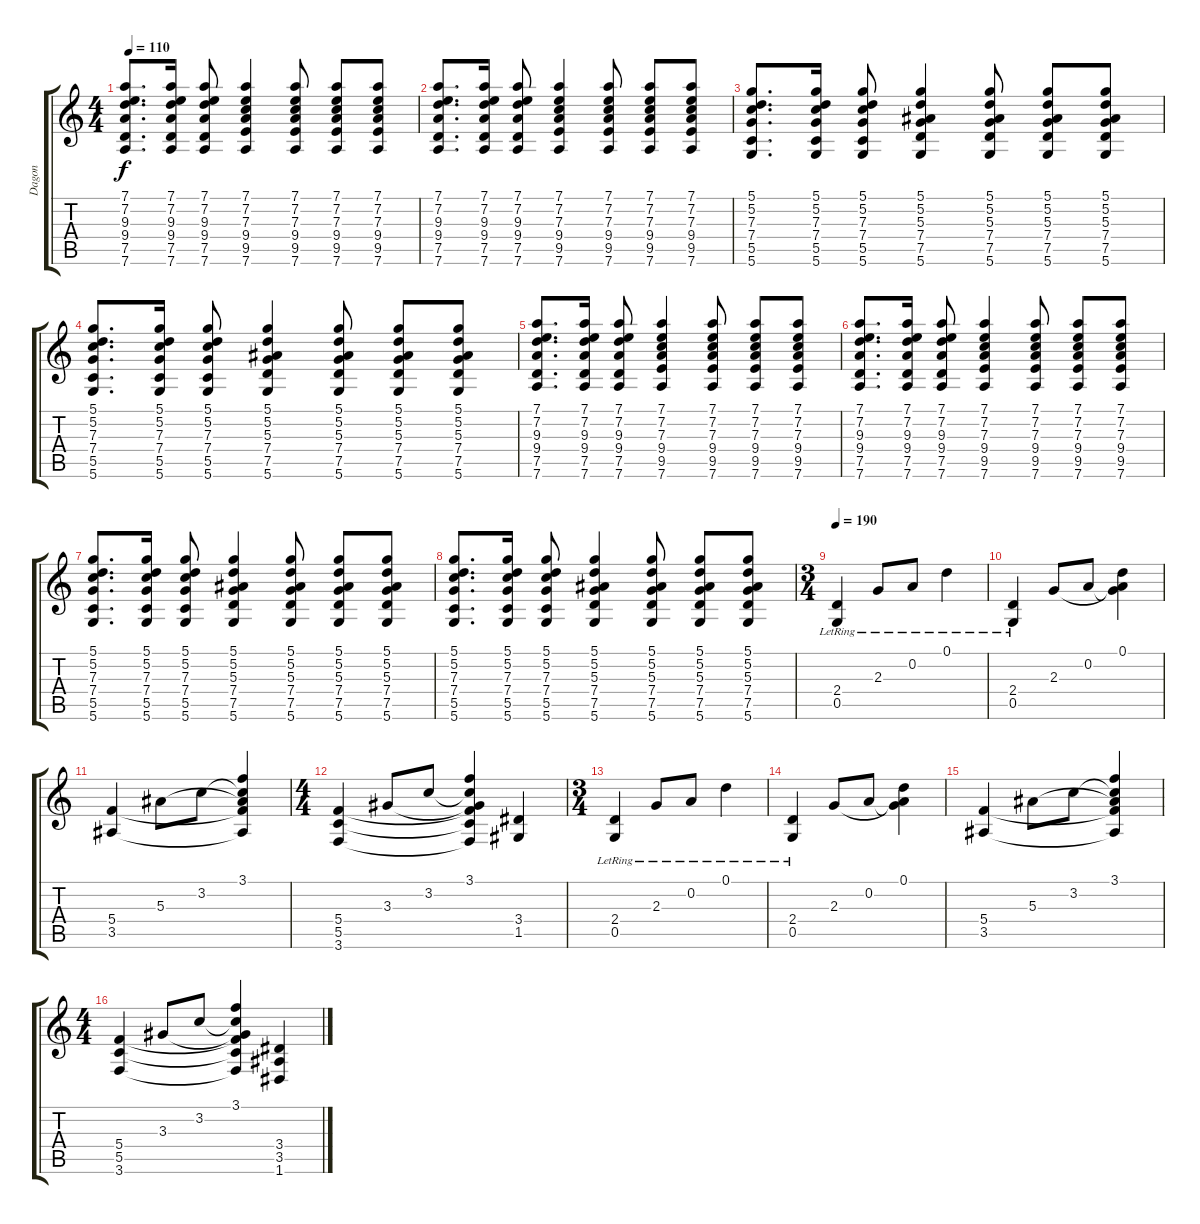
\track ("Dagon" "Dagon") {instrument distortionguitar}
\staff {score tabs}
\tuning (D4 A3 F3 C3 G2 D2) {hide}
\ts (4 4)
\tempo 110
\clef g2
\ks c
(7.1 7.2 9.3 9.4 7.5 7.6).8{d dy f} (7.1 7.2 9.3 9.4 7.5 7.6).16 (7.1 7.2 9.3 9.4 7.5 7.6).8 (7.1 7.2 7.3 9.4 9.5 7.6).4 (7.1 7.2 7.3 9.4 9.5 7.6).8 (7.1 7.2 7.3 9.4 9.5 7.6).8 (7.1 7.2 7.3 9.4 9.5 7.6).8 |
(7.1 7.2 9.3 9.4 7.5 7.6).8{d} (7.1 7.2 9.3 9.4 7.5 7.6).16 (7.1 7.2 9.3 9.4 7.5 7.6).8 (7.1 7.2 7.3 9.4 9.5 7.6).4 (7.1 7.2 7.3 9.4 9.5 7.6).8 (7.1 7.2 7.3 9.4 9.5 7.6).8 (7.1 7.2 7.3 9.4 9.5 7.6).8 |
(5.1 5.2 7.3 7.4 5.5 5.6).8{d} (5.1 5.2 7.3 7.4 5.5 5.6).16 (5.1 5.2 7.3 7.4 5.5 5.6).8 (5.1 5.2 5.3 7.4 7.5 5.6).4 (5.1 5.2 5.3 7.4 7.5 5.6).8 (5.1 5.2 5.3 7.4 7.5 5.6).8 (5.1 5.2 5.3 7.4 7.5 5.6).8 |
(5.1 5.2 7.3 7.4 5.5 5.6).8{d} (5.1 5.2 7.3 7.4 5.5 5.6).16 (5.1 5.2 7.3 7.4 5.5 5.6).8 (5.1 5.2 5.3 7.4 7.5 5.6).4 (5.1 5.2 5.3 7.4 7.5 5.6).8 (5.1 5.2 5.3 7.4 7.5 5.6).8 (5.1 5.2 5.3 7.4 7.5 5.6).8 |
(7.1 7.2 9.3 9.4 7.5 7.6).8{d} (7.1 7.2 9.3 9.4 7.5 7.6).16 (7.1 7.2 9.3 9.4 7.5 7.6).8 (7.1 7.2 7.3 9.4 9.5 7.6).4 (7.1 7.2 7.3 9.4 9.5 7.6).8 (7.1 7.2 7.3 9.4 9.5 7.6).8 (7.1 7.2 7.3 9.4 9.5 7.6).8 |
(7.1 7.2 9.3 9.4 7.5 7.6).8{d} (7.1 7.2 9.3 9.4 7.5 7.6).16 (7.1 7.2 9.3 9.4 7.5 7.6).8 (7.1 7.2 7.3 9.4 9.5 7.6).4 (7.1 7.2 7.3 9.4 9.5 7.6).8 (7.1 7.2 7.3 9.4 9.5 7.6).8 (7.1 7.2 7.3 9.4 9.5 7.6).8 |
(5.1 5.2 7.3 7.4 5.5 5.6).8{d} (5.1 5.2 7.3 7.4 5.5 5.6).16 (5.1 5.2 7.3 7.4 5.5 5.6).8 (5.1 5.2 5.3 7.4 7.5 5.6).4 (5.1 5.2 5.3 7.4 7.5 5.6).8 (5.1 5.2 5.3 7.4 7.5 5.6).8 (5.1 5.2 5.3 7.4 7.5 5.6).8 |
(5.1 5.2 7.3 7.4 5.5 5.6).8{d} (5.1 5.2 7.3 7.4 5.5 5.6).16 (5.1 5.2 7.3 7.4 5.5 5.6).8 (5.1 5.2 5.3 7.4 7.5 5.6).4 (5.1 5.2 5.3 7.4 7.5 5.6).8 (5.1 5.2 5.3 7.4 7.5 5.6).8 (5.1 5.2 5.3 7.4 7.5 5.6).8 |
\ts (3 4)
\tempo 190
(2.4{lr} 0.5).4 2.3{lr}.8 0.2{lr}.8 0.1{lr}.4 |
(2.4{lr} 0.5).4 2.3.8 0.2.8 (0.1 0.2{t} 2.3{t}).4 |
(5.4 3.5).4 5.3.8 3.2.8 (3.1 3.2{t} 5.3{t} 5.4{t} 3.5{t}).4 |
\ts (4 4)
(5.4 5.5 3.6).4 3.3.8 3.2.8 (3.1 3.2{t} 3.3{t} 5.4{t} 5.5{t} 3.6{t}).4 (3.4 1.5).4 |
\ts (3 4)
(2.4{lr} 0.5).4 2.3{lr}.8 0.2{lr}.8 0.1{lr}.4 |
(2.4{lr} 0.5).4 2.3.8 0.2.8 (0.1 0.2{t} 2.3{t}).4 |
(5.4 3.5).4 5.3.8 3.2.8 (3.1 3.2{t} 5.3{t} 5.4{t} 3.5{t}).4 |
\ts (4 4)
(5.4 5.5 3.6).4 3.3.8 3.2.8 (3.1 3.2{t} 3.3{t} 5.4{t} 5.5{t} 3.6{t}).4 (3.4 3.5 1.6).4
